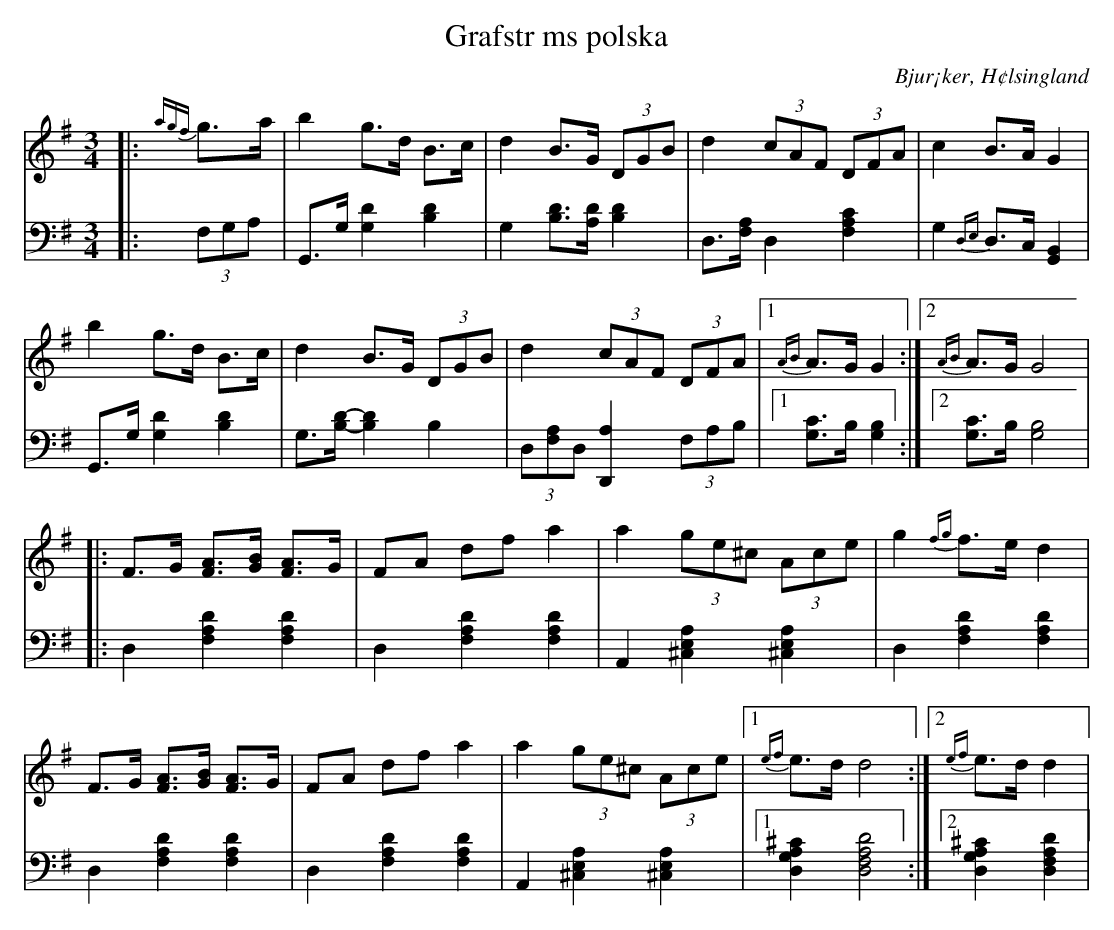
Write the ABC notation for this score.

X:1
T: Grafstr ms polska
O: Bjur¡ker, H¢lsingland
M: 3/4
L: 1/8
K: G
V:1
V:2
V: 1
|:{agf}g>a|b2 g>d B>c|d2 B>G (3DGB|d2 (3cAF (3DFA|c2 B>A G2|
b2 g>d B>c|d2 B>G (3DGB|d2 (3cAF (3DFA|1 {AB}A>G G2:|2 {AB}A>G G4|
|:F>G [FA]>[GB] [FA]>G |FA df a2 |a2 (3ge^c (3Ace |g2 {fg}f>e d2 |
F>G [FA]>[GB] [FA]>G |FA df a2 |a2 (3ge^c (3Ace |1 {ef}e>d d4:|2 {ef}e>d d2|
V:2 clef=bass
|:(3F,G,A, | G,,>G, [G,2D2] [B,2D2]|G,2 [B,D]>[A,D] [B,D]2|D,>[F,A,] D,2 [F,2A,2C2]| G,2 {D,E,}D,>C, [G,,2B,,2]|
 G,,>G, [G,2D2] [B,2D2]|G,>[B,D]-[B,2D2] B,2|(3D,[F,A,]D, [D,,2A,2] (3F,A,B,|1 [G,C]>B, [G,2B,2]:|2 [G,C]>B, [G,4B,4]|
|:D,2 [F,2A,2D2] [F,2A,2D2]|D,2 [F,2A,2D2] [F,2A,2D2]| A,,2 [^C,2E,2A,2] [^C,2E,2A,2]|D,2 [F,2A,2D2] [F,2A,2D2] |
D,2 [F,2A,2D2] [F,2A,2D2] | D,2 [F,2A,2D2] [F,2A,2D2] | A,,2 [^C,2E,2A,2] [^C,2E,2A,2]|1 [D,2G,2A,2^C2] [D,4F,4A,4D4]:|2 [D,2G,2A,2^C2] [D,2F,2A,2D2]|
